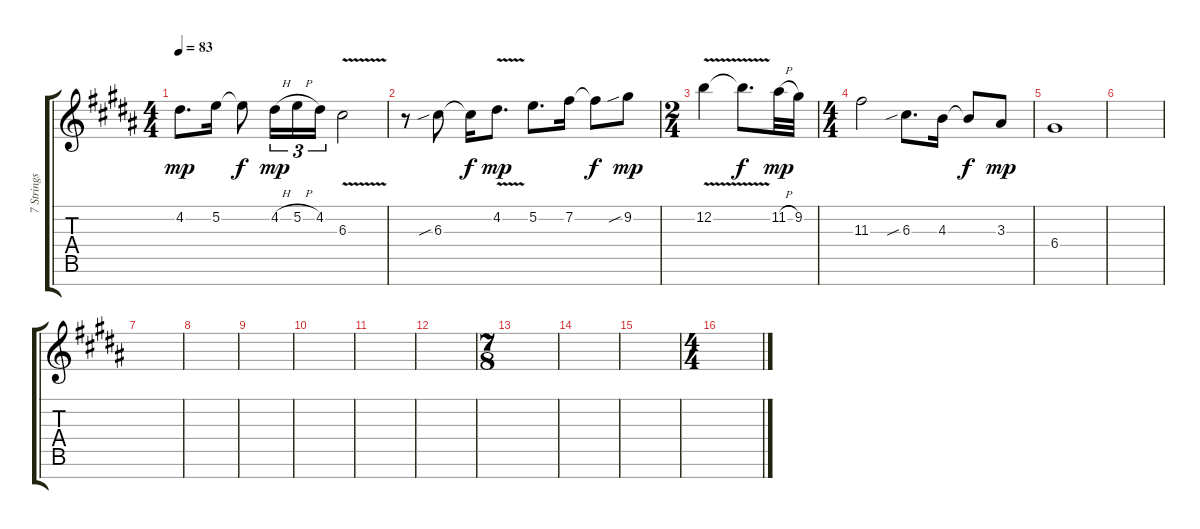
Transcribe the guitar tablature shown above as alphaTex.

\track ("7 Strings Guitar - John Petrucci" "7 Strings ") {instrument distortionguitar}
\staff {score tabs}
\tuning (E4 B3 G3 D3 A2 E2 B1) {hide}
\ts (4 4)
\tempo 83
\clef g2
\ks b
4.2.8{d dy mp} 5.2.16 5.2{t}.8{dy f} 4.2{h}.16{tu (3 2) dy mp} 5.2{h}.16{tu (3 2)} 4.2.16{tu (3 2)} 6.3{v}.2 |
r.8 6.3{sib}.8 6.3{t}.16{dy f} 4.2{v}.8{d dy mp} 5.2.8{d} 7.2.16 7.2{t}.8{dy f} 9.2{sib}.8{dy mp} |
\ts (2 4)
12.2{v}.4 12.2{t}.8{d dy f} 11.2{h}.32{dy mp} 9.2.32 |
\ts (4 4)
11.3.2 6.3{sib}.8{d} 4.3.16 4.3{t}.8{dy f} 3.3.8{dy mp} |
6.4.1 |
|
|
|
|
|
|
|
\ts (7 8)
|
|
|
\ts (4 4)
